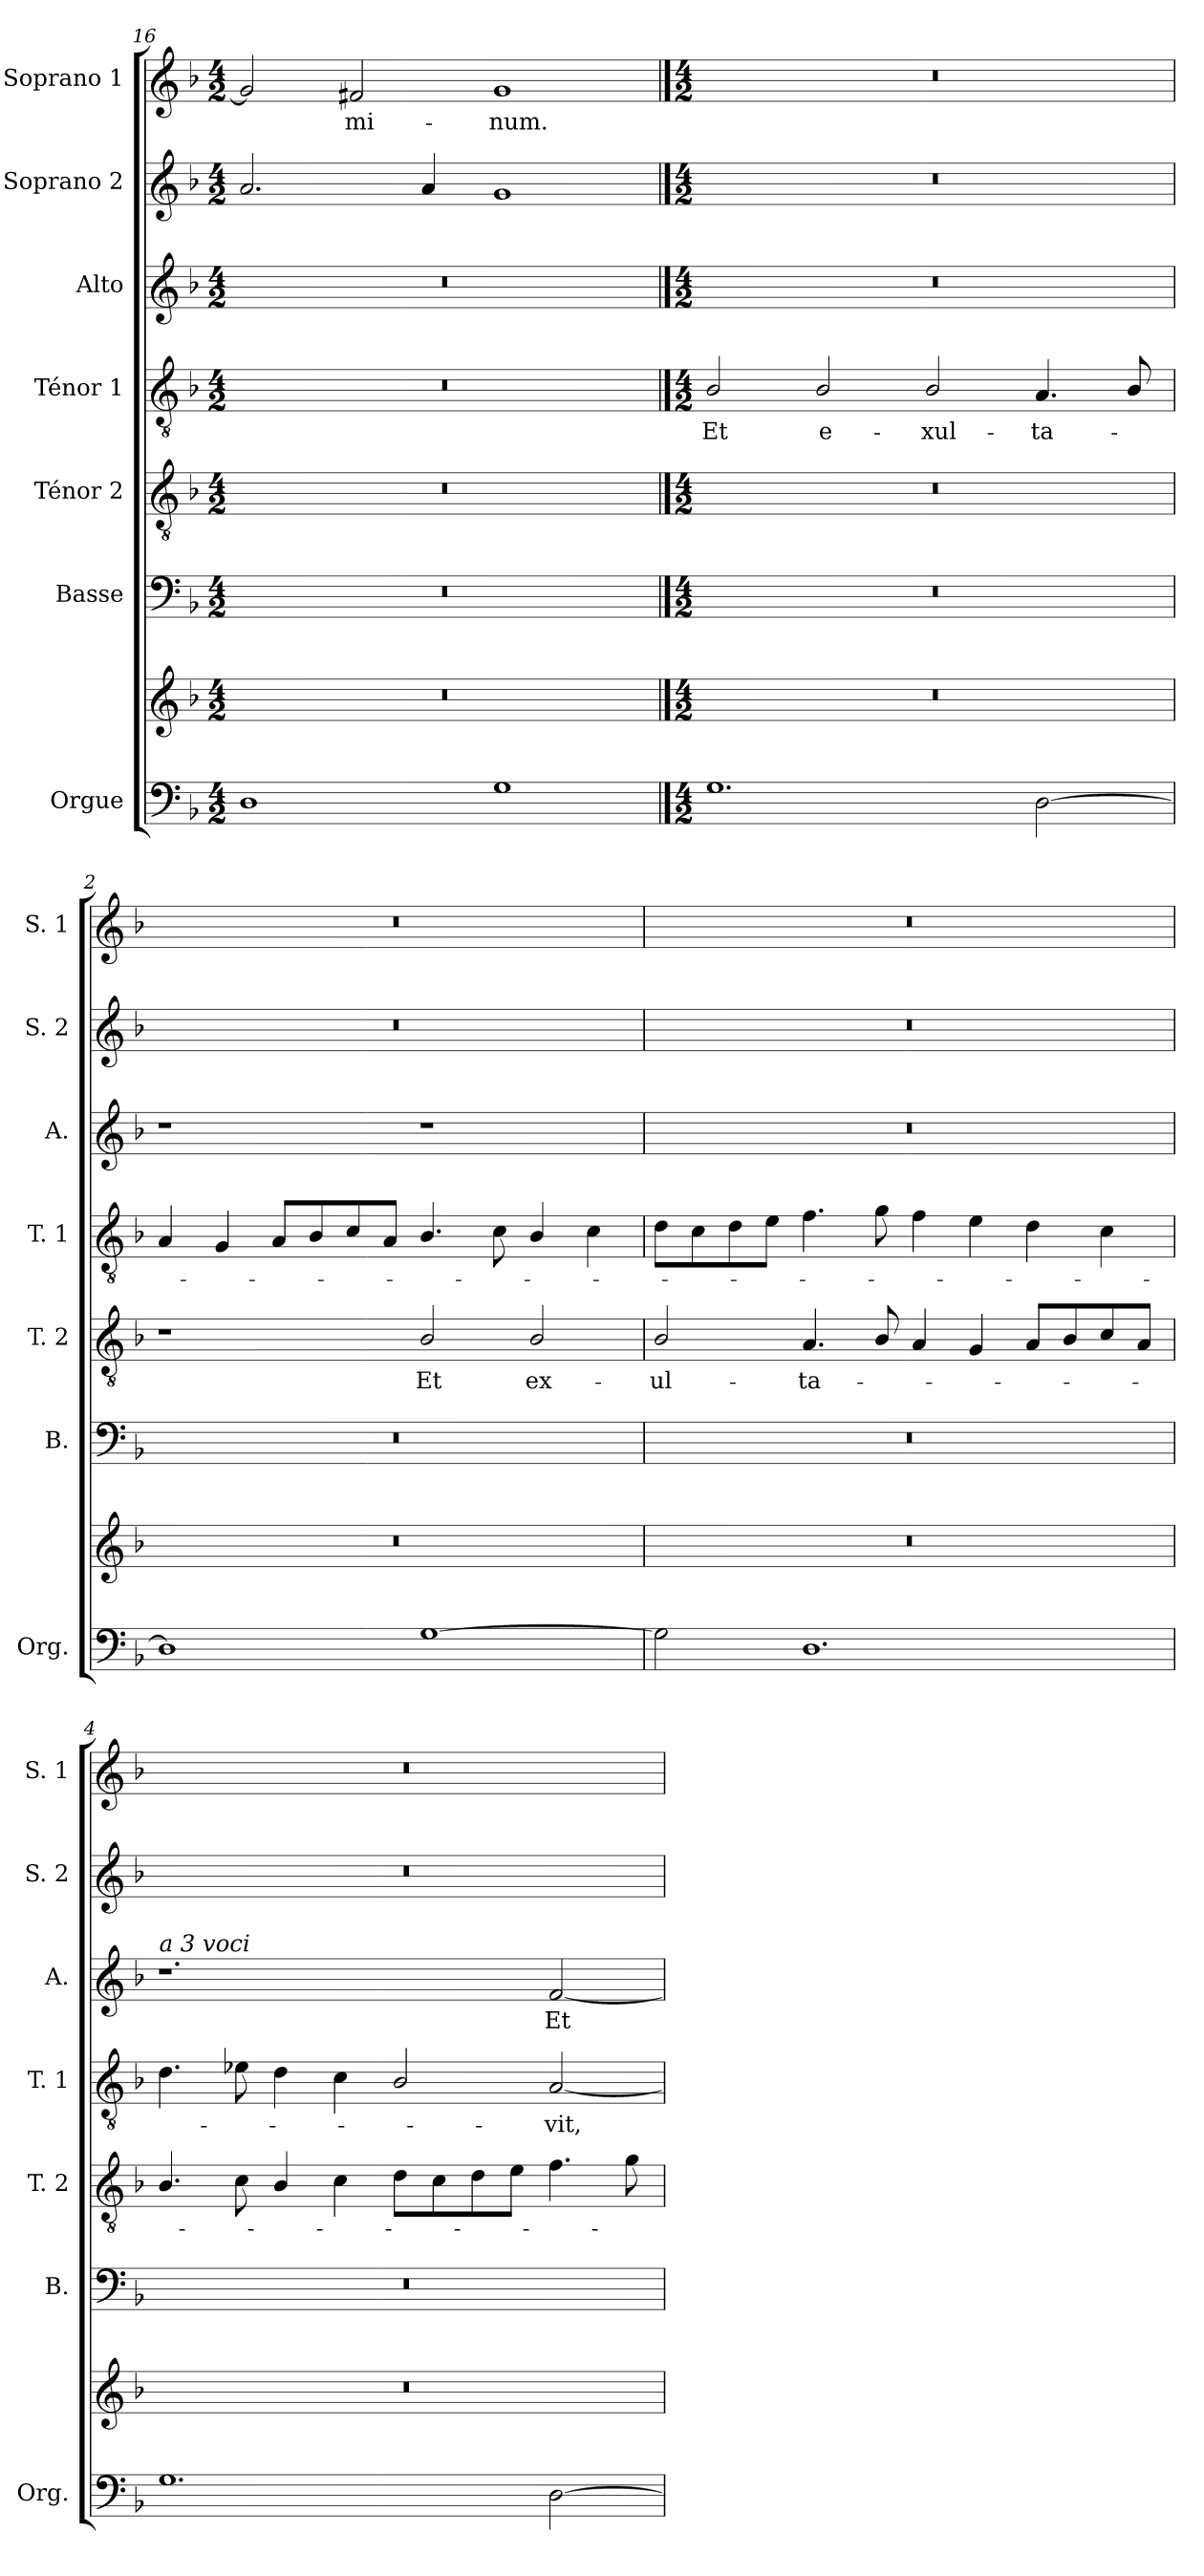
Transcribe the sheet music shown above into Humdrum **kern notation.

**kern	**kern	**kern	**kern	**text	**kern	**text	**kern	**text	**kern	**kern	**text
*part7	*part7	*part6	*part5	*part5	*part4	*part4	*part3	*part3	*part2	*part1	*part1
*staff8	*staff7	*staff6	*staff5	*staff5	*staff4	*staff4	*staff3	*staff3	*staff2	*staff1	*staff1
*I"Orgue	*	*I"Basse	*I"Ténor 2	*	*I"Ténor 1	*	*I"Alto	*	*I"Soprano 2	*I"Soprano 1	*
*I'Org.	*	*I'B.	*I'T. 2	*	*I'T. 1	*	*I'A.	*	*I'S. 2	*I'S. 1	*
!!LO:PB:g=z
*clefF4	*clefG2	*clefF4	*clefGv2	*	*clefGv2	*	*clefG2	*	*clefG2	*clefG2	*
*k[b-]	*k[b-]	*k[b-]	*k[b-]	*	*k[b-]	*	*k[b-]	*	*k[b-]	*k[b-]	*
*M4/2	*M4/2	*M4/2	*M4/2	*	*M4/2	*	*M4/2	*	*M4/2	*M4/2	*
=16	=16	=16	=16	=16	=16	=16	=16	=16	=16	=16	=16
1D	0r	0r	0r	.	0r	.	0r	.	2.a/	2g/]	.
!	!	!	!	!	!	!	!	!	!	!	!LO:LY:b
.	.	.	.	.	.	.	.	.	.	2f#X/	-mi-
.	.	.	.	.	.	.	.	.	4a/	.	.
!	!	!	!	!	!	!	!	!	!	!	!LO:LY:b
1G	.	.	.	.	.	.	.	.	1g	1g	-num.
!!LO:PB:g=z
==1	==1	==1	==1	==1	==1	==1	==1	==1	==1	==1	==1
*M4/2	*M4/2	*M4/2	*M4/2	*	*M4/2	*	*M4/2	*	*M4/2	*M4/2	*
*	*	*	*	*	*	*	*	*	*	*MM160	*
!	!	!	!	!	!	!LO:LY:b	!	!	!	!	!
1.G	0r	0r	0r	.	2B-/	Et	0r	.	0r	0r	.
!	!	!	!	!	!	!LO:LY:b	!	!	!	!	!
.	.	.	.	.	2B-/	e-	.	.	.	.	.
!	!	!	!	!	!	!LO:LY:b	!	!	!	!	!
.	.	.	.	.	2B-/	-xul-	.	.	.	.	.
!	!	!	!	!	!	!LO:LY:b	!	!	!	!	!
[2D\	.	.	.	.	4.A/	-ta-	.	.	.	.	.
.	.	.	.	.	8B-/	.	.	.	.	.	.
=2	=2	=2	=2	=2	=2	=2	=2	=2	=2	=2	=2
1D]	0r	0r	1r	.	4A/	.	1r	.	0r	0r	.
.	.	.	.	.	4G/	.	.	.	.	.	.
.	.	.	.	.	8A/L	.	.	.	.	.	.
.	.	.	.	.	8B-/	.	.	.	.	.	.
.	.	.	.	.	8c/	.	.	.	.	.	.
.	.	.	.	.	8A/J	.	.	.	.	.	.
!	!	!	!	!LO:LY:b	!	!	!	!	!	!	!
[1G	.	.	2B-/	Et	4.B-/	.	1r	.	.	.	.
.	.	.	.	.	8c\	.	.	.	.	.	.
!	!	!	!	!LO:LY:b	!	!	!	!	!	!	!
.	.	.	2B-/	ex-	4B-/	.	.	.	.	.	.
.	.	.	.	.	4c\	.	.	.	.	.	.
=3	=3	=3	=3	=3	=3	=3	=3	=3	=3	=3	=3
!	!	!	!	!LO:LY:b	!	!	!	!	!	!	!
2G\]	0r	0r	2B-/	-ul-	8d\L	.	0r	.	0r	0r	.
.	.	.	.	.	8c\	.	.	.	.	.	.
.	.	.	.	.	8d\	.	.	.	.	.	.
.	.	.	.	.	8e\J	.	.	.	.	.	.
!	!	!	!	!LO:LY:b	!	!	!	!	!	!	!
1.D	.	.	4.A/	-ta-	4.f\	.	.	.	.	.	.
.	.	.	8B-/	.	8g\	.	.	.	.	.	.
.	.	.	4A/	.	4f\	.	.	.	.	.	.
.	.	.	4G/	.	4e\	.	.	.	.	.	.
.	.	.	8A/L	.	4d\	.	.	.	.	.	.
.	.	.	8B-/	.	.	.	.	.	.	.	.
.	.	.	8c/	.	4c\	.	.	.	.	.	.
.	.	.	8A/J	.	.	.	.	.	.	.	.
!!LO:LB:g=z
=4	=4	=4	=4	=4	=4	=4	=4	=4	=4	=4	=4
!	!	!	!	!	!	!	!LO:TX:a:i:t=a 3 voci	!	!	!	!
1.G	0r	0r	4.B-/	.	4.d\	.	1.r	.	0r	0r	.
.	.	.	8c\	.	8e-X\	.	.	.	.	.	.
.	.	.	4B-/	.	4d\	.	.	.	.	.	.
.	.	.	4c\	.	4c\	.	.	.	.	.	.
.	.	.	8d\L	.	2B-/	.	.	.	.	.	.
.	.	.	8c\	.	.	.	.	.	.	.	.
.	.	.	8d\	.	.	.	.	.	.	.	.
.	.	.	8e\J	.	.	.	.	.	.	.	.
!	!	!	!	!	!	!LO:LY:b	!	!LO:LY:b	!	!	!
[2D\	.	.	4.f\	.	[2A/	-vit,	[2f/	Et	.	.	.
.	.	.	8g\	.	.	.	.	.	.	.	.
=	=	=	=	=	=	=	=	=	=	=	=
*-	*-	*-	*-	*-	*-	*-	*-	*-	*-	*-	*-
